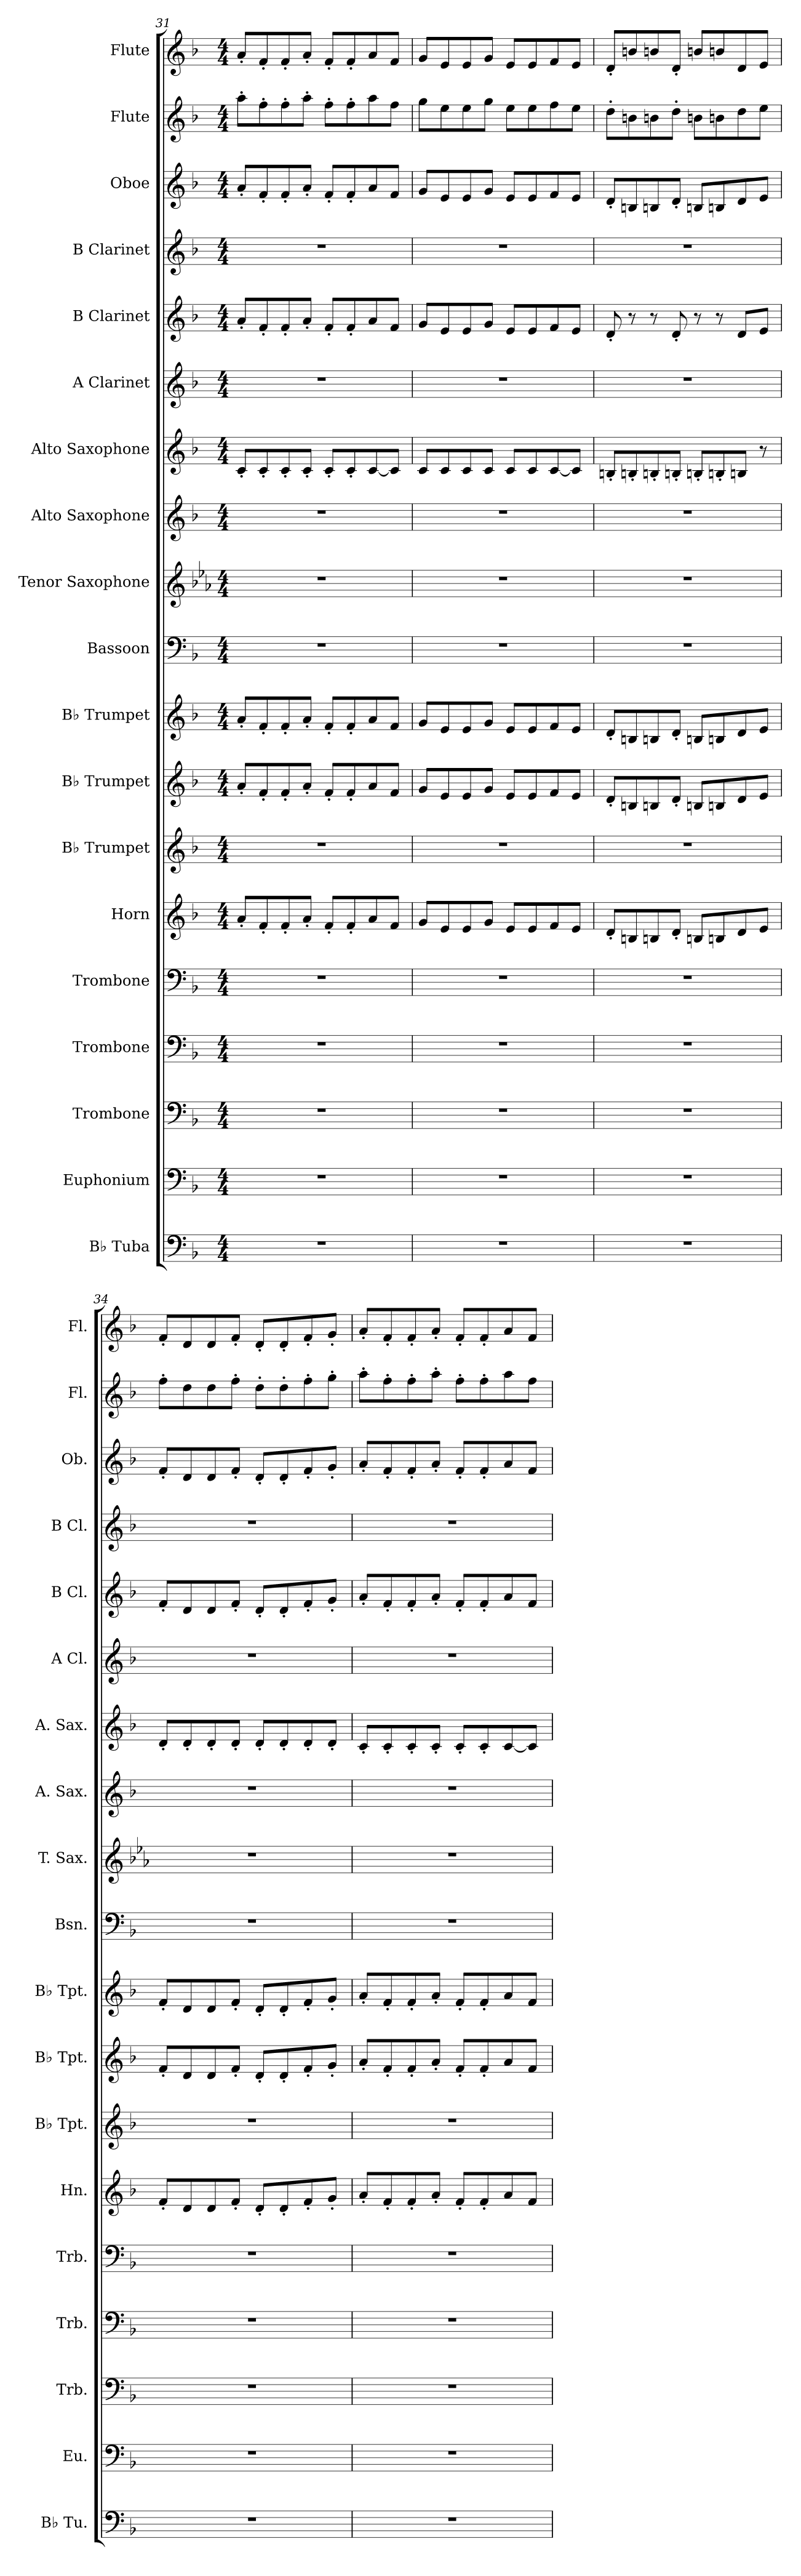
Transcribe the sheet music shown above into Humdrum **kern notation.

**kern	**kern	**kern	**kern	**kern	**kern	**kern	**kern	**kern	**kern	**kern	**kern	**kern	**kern	**kern	**kern	**kern	**kern	**kern
*part19	*part18	*part17	*part16	*part15	*part14	*part13	*part12	*part11	*part10	*part9	*part8	*part7	*part6	*part5	*part4	*part3	*part2	*part1
*staff19	*staff18	*staff17	*staff16	*staff15	*staff14	*staff13	*staff12	*staff11	*staff10	*staff9	*staff8	*staff7	*staff6	*staff5	*staff4	*staff3	*staff2	*staff1
*I"B♭ Tuba	*I"Euphonium	*I"Trombone	*I"Trombone	*I"Trombone	*I"Horn	*I"B♭ Trumpet	*I"B♭ Trumpet	*I"B♭ Trumpet	*I"Bassoon	*I"Tenor Saxophone	*I"Alto Saxophone	*I"Alto Saxophone	*I"A Clarinet	*I"B Clarinet	*I"B Clarinet	*I"Oboe	*I"Flute	*I"Flute
*I'B♭ Tu.	*I'Eu.	*I'Trb.	*I'Trb.	*I'Trb.	*I'Hn.	*I'B♭ Tpt.	*I'B♭ Tpt.	*I'B♭ Tpt.	*I'Bsn.	*I'T. Sax.	*I'A. Sax.	*I'A. Sax.	*I'A Cl.	*I'B Cl.	*I'B Cl.	*I'Ob.	*I'Fl.	*I'Fl.
!!LO:PB:g=z
*clefF4	*clefF4	*clefF4	*clefF4	*clefF4	*clefG2	*clefG2	*clefG2	*clefG2	*clefF4	*clefG2	*clefG2	*clefG2	*clefG2	*clefG2	*clefG2	*clefG2	*clefG2	*clefG2
*	*	*	*	*	*ITrd4c7	*ITrd1c2	*ITrd1c2	*ITrd1c2	*	*ITrd8c14	*ITrd5c9	*ITrd5c9	*ITrd2c3	*ITrd1c2	*ITrd1c2	*	*	*
*k[b-]	*k[b-]	*k[b-]	*k[b-]	*k[b-]	*k[b-e-]	*k[b-e-a-]	*k[b-e-a-]	*k[b-e-a-]	*k[b-]	*k[b-e-a-]	*k[b-e-a-d-]	*k[b-e-a-d-]	*k[f#c#]	*k[b-e-a-]	*k[b-e-a-]	*k[b-]	*k[b-]	*k[b-]
*F:	*F:	*F:	*F:	*F:	*B-:	*E-:	*E-:	*E-:	*F:	*E-:	*A-:	*A-:	*D:	*E-:	*E-:	*F:	*F:	*F:
*M4/4	*M4/4	*M4/4	*M4/4	*M4/4	*M4/4	*M4/4	*M4/4	*M4/4	*M4/4	*M4/4	*M4/4	*M4/4	*M4/4	*M4/4	*M4/4	*M4/4	*M4/4	*M4/4
=31	=31	=31	=31	=31	=31	=31	=31	=31	=31	=31	=31	=31	=31	=31	=31	=31	=31	=31
1r	1r	1r	1r	1r	8d'/L	1r	8g'/L	8g'/L	1r	1r	1r	8E-'/L	1r	8g'/L	1r	8a'/L	8aa'\L	8a'/L
.	.	.	.	.	8B-'/	.	8e-'/	8e-'/	.	.	.	8E-'/	.	8e-'/	.	8f'/	8ff'\	8f'/
.	.	.	.	.	8B-'/	.	8e-'/	8e-'/	.	.	.	8E-'/	.	8e-'/	.	8f'/	8ff'\	8f'/
.	.	.	.	.	8d'/J	.	8g'/J	8g'/J	.	.	.	8E-'/J	.	8g'/J	.	8a'/J	8aa'\J	8a'/J
.	.	.	.	.	8B-'/L	.	8e-'/L	8e-'/L	.	.	.	8E-'/L	.	8e-'/L	.	8f'/L	8ff'\L	8f'/L
.	.	.	.	.	8B-'/	.	8e-'/	8e-'/	.	.	.	8E-'/	.	8e-'/	.	8f'/	8ff'\	8f'/
.	.	.	.	.	8d/	.	8g/	8g/	.	.	.	[8E-/	.	8g/	.	8a/	8aa\	8a/
.	.	.	.	.	8B-/J	.	8e-/J	8e-/J	.	.	.	8E-/J]	.	8e-/J	.	8f/J	8ff\J	8f/J
=32	=32	=32	=32	=32	=32	=32	=32	=32	=32	=32	=32	=32	=32	=32	=32	=32	=32	=32
1r	1r	1r	1r	1r	8c/L	1r	8f/L	8f/L	1r	1r	1r	8E-/L	1r	8f/L	1r	8g/L	8gg\L	8g/L
.	.	.	.	.	8A/	.	8d/	8d/	.	.	.	8E-/	.	8d/	.	8e/	8ee\	8e/
.	.	.	.	.	8A/	.	8d/	8d/	.	.	.	8E-/	.	8d/	.	8e/	8ee\	8e/
.	.	.	.	.	8c/J	.	8f/J	8f/J	.	.	.	8E-/J	.	8f/J	.	8g/J	8gg\J	8g/J
.	.	.	.	.	8A/L	.	8d/L	8d/L	.	.	.	8E-/L	.	8d/L	.	8e/L	8ee\L	8e/L
.	.	.	.	.	8A/	.	8d/	8d/	.	.	.	8E-/	.	8d/	.	8e/	8ee\	8e/
.	.	.	.	.	8B-/	.	8e-/	8e-/	.	.	.	[8E-/	.	8e-/	.	8f/	8ff\	8f/
.	.	.	.	.	8A/J	.	8d/J	8d/J	.	.	.	8E-/J]	.	8d/J	.	8e/J	8ee\J	8e/J
=33	=33	=33	=33	=33	=33	=33	=33	=33	=33	=33	=33	=33	=33	=33	=33	=33	=33	=33
1r	1r	1r	1r	1r	8G'/L	1r	8c'/L	8c'/L	1r	1r	1r	8Dn'/L	1r	8c'/	1r	8d'/L	8dd'\L	8d'/L
.	.	.	.	.	8En/	.	8An/	8An/	.	.	.	8Dn'/	.	8r	.	8Bn/	8bn\	8bn/
.	.	.	.	.	8En/	.	8An/	8An/	.	.	.	8Dn'/	.	8r	.	8Bn/	8bn\	8bn/
.	.	.	.	.	8G'/J	.	8c'/J	8c'/J	.	.	.	8Dn'/J	.	8c'/	.	8d'/J	8dd'\J	8d'/J
.	.	.	.	.	8En/L	.	8An/L	8An/L	.	.	.	8Dn'/L	.	8r	.	8Bn/L	8bn\L	8bn/L
.	.	.	.	.	8En/	.	8An/	8An/	.	.	.	8Dn'/	.	8r	.	8Bn/	8bn\	8bn/
.	.	.	.	.	8G/	.	8c/	8c/	.	.	.	8Dn/J	.	8c/L	.	8d/	8dd\	8d/
.	.	.	.	.	8A/J	.	8d/J	8d/J	.	.	.	8r	.	8d/J	.	8e/J	8ee\J	8e/J
=34	=34	=34	=34	=34	=34	=34	=34	=34	=34	=34	=34	=34	=34	=34	=34	=34	=34	=34
1r	1r	1r	1r	1r	8B-'/L	1r	8e-'/L	8e-'/L	1r	1r	1r	8F'/L	1r	8e-'/L	1r	8f'/L	8ff'\L	8f'/L
.	.	.	.	.	8G/	.	8c/	8c/	.	.	.	8F'/	.	8c/	.	8d/	8dd\	8d/
.	.	.	.	.	8G/	.	8c/	8c/	.	.	.	8F'/	.	8c/	.	8d/	8dd\	8d/
.	.	.	.	.	8B-'/J	.	8e-'/J	8e-'/J	.	.	.	8F'/J	.	8e-'/J	.	8f'/J	8ff'\J	8f'/J
.	.	.	.	.	8G'/L	.	8c'/L	8c'/L	.	.	.	8F'/L	.	8c'/L	.	8d'/L	8dd'\L	8d'/L
.	.	.	.	.	8G'/	.	8c'/	8c'/	.	.	.	8F'/	.	8c'/	.	8d'/	8dd'\	8d'/
.	.	.	.	.	8B-'/	.	8e-'/	8e-'/	.	.	.	8F'/	.	8e-'/	.	8f'/	8ff'\	8f'/
.	.	.	.	.	8c'/J	.	8f'/J	8f'/J	.	.	.	8F'/J	.	8f'/J	.	8g'/J	8gg'\J	8g'/J
=35	=35	=35	=35	=35	=35	=35	=35	=35	=35	=35	=35	=35	=35	=35	=35	=35	=35	=35
1r	1r	1r	1r	1r	8d'/L	1r	8g'/L	8g'/L	1r	1r	1r	8E-'/L	1r	8g'/L	1r	8a'/L	8aa'\L	8a'/L
.	.	.	.	.	8B-'/	.	8e-'/	8e-'/	.	.	.	8E-'/	.	8e-'/	.	8f'/	8ff'\	8f'/
.	.	.	.	.	8B-'/	.	8e-'/	8e-'/	.	.	.	8E-'/	.	8e-'/	.	8f'/	8ff'\	8f'/
.	.	.	.	.	8d'/J	.	8g'/J	8g'/J	.	.	.	8E-'/J	.	8g'/J	.	8a'/J	8aa'\J	8a'/J
.	.	.	.	.	8B-'/L	.	8e-'/L	8e-'/L	.	.	.	8E-'/L	.	8e-'/L	.	8f'/L	8ff'\L	8f'/L
.	.	.	.	.	8B-'/	.	8e-'/	8e-'/	.	.	.	8E-'/	.	8e-'/	.	8f'/	8ff'\	8f'/
.	.	.	.	.	8d/	.	8g/	8g/	.	.	.	[8E-/	.	8g/	.	8a/	8aa\	8a/
.	.	.	.	.	8B-/J	.	8e-/J	8e-/J	.	.	.	8E-/J]	.	8e-/J	.	8f/J	8ff\J	8f/J
=	=	=	=	=	=	=	=	=	=	=	=	=	=	=	=	=	=	=
*-	*-	*-	*-	*-	*-	*-	*-	*-	*-	*-	*-	*-	*-	*-	*-	*-	*-	*-
